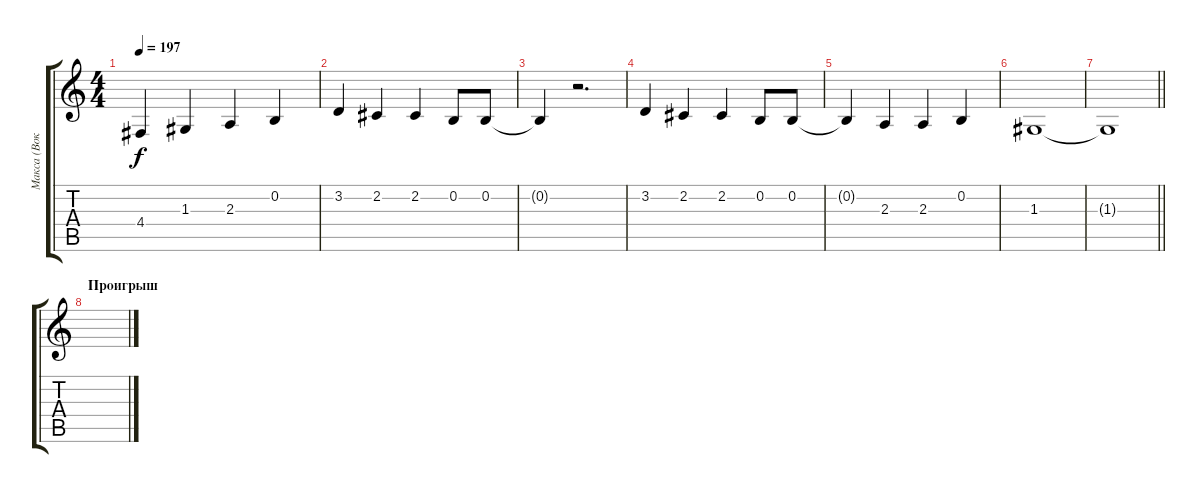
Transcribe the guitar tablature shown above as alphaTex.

\track ("Макса (Вокал)" "Макса (Вок") {instrument lead6voice}
\staff {score tabs}
\tuning (E4 B3 G3 D3 A2 E2) {hide}
\ts (4 4)
\tempo 197
\clef g2
\ks c
4.4{t}.4{dy f} 1.3.4 2.3.4 0.2.4 |
3.2.4 2.2.4 2.2.4 0.2.8 0.2.8 |
0.2{t}.4 r.2{d} |
3.2.4 2.2.4 2.2.4 0.2.8 0.2.8 |
0.2{t}.4 2.3.4 2.3.4 0.2.4 |
1.3.1 |
\barLineRight lightlight
1.3{t}.1 |
\section ("" "Проигрыш")
